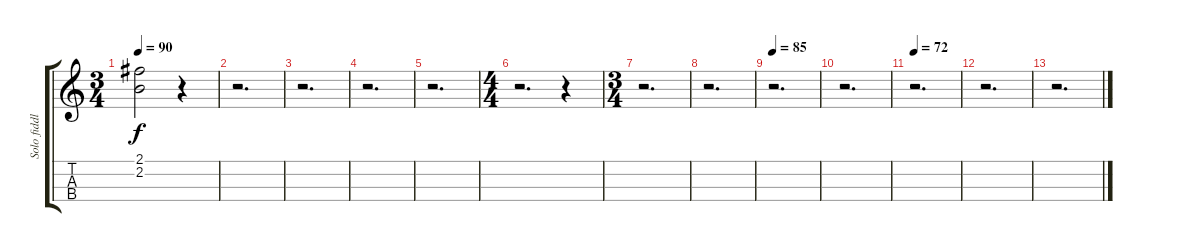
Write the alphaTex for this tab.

\track ("Solo fiddle" "Solo fiddl") {instrument fiddle}
\staff {score tabs}
\tuning (E5 A4 D4 G3) {hide}
\ts (3 4)
\tempo 90
\clef g2
\ks c
(2.1{t} 2.2{t}).2{dy f} r.4 |
r.2{d} |
r.2{d} |
r.2{d} |
r.2{d} |
\ts (4 4)
r.2{d} r.4 |
\ts (3 4)
r.2{d} |
r.2{d} |
\tempo 85
r.2{d} |
r.2{d} |
\tempo 72
r.2{d} |
r.2{d} |
r.2{d}
